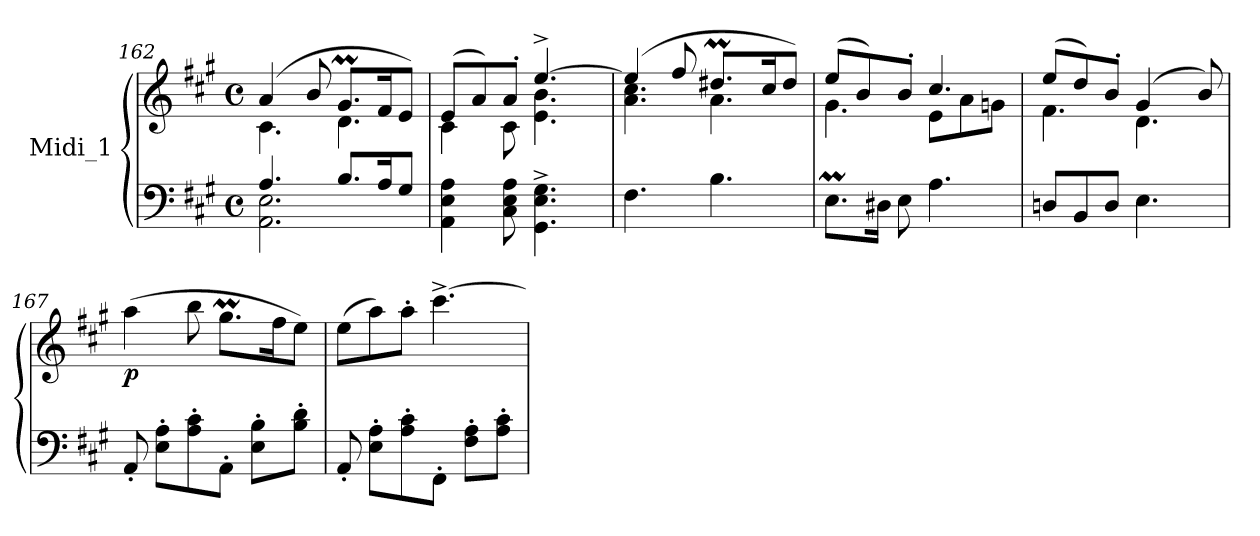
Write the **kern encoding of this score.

**kern	**kern	**dynam
*part1	*part1	*part1
*staff2	*staff1	*staff1/2
*I"Midi_1	*	*
!!LO:LB:g=z
*clefF4	*clefG2	*
*k[f#c#g#]	*k[f#c#g#]	*
*A:	*A:	*
*M4/4	*M4/4	*
*met(c)	*met(c)	*
*MM85	*MM85	*
=162	=162	=162
*^	*^	*
4.A/	2.AA\ 2.E\	(>4a/	4.c#\	.
.	.	8b/	.	.
8.B/L	.	8.g#m/L	4.d\	.
16A/K	.	16f#/K	.	.
8G#/J	.	8e/J)	.	.
=163	=163	=163	=163	=163
4AA\ 4E\ 4A\	2ryy	(8e/L	4c#\	.
.	.	8a/)	.	.
8C#\ 8E\ 8A\	.	8a'/J	8c#\	.
4.GG#\^ 4.E\^ 4.G#\^	.	[4.ee^/	4.e\ 4.b\	.
.	4ryy	.	.	.
=164	=164	=164	=164	=164
4.F#\	2ryy	(>4ee/]	4.a\ 4.cc#\	.
.	.	8ff#/	.	.
4.B\	.	8.dd#Xm/L	4.a\	.
.	4ryy	.	.	.
.	.	16cc#/K	.	.
.	.	8dd#/J)	.	.
=165	=165	=165	=165	=165
8.EM\L	2ryy	(>8ee/L	4.g#\	.
.	.	8b/)	.	.
16D#X\Jk	.	.	.	.
8E\	.	8b'/J	.	.
4.A\	.	4.cc#/	8e\L	.
.	4ryy	.	8a\	.
.	.	.	8gn\J	.
=166	=166	=166	=166	=166
8Dni/L	2ryy	(8ee/L	4.f#\	.
8BB/	.	8dd/)	.	.
8D/J	.	8b'/J	.	.
4.E\	.	(4g#i/	4.d\	.
.	4ryy	.	.	.
.	.	8b/)	.	.
=167	=167	=167	=167	=167
!	!	!	!	!LO:DY:b
8AA'/	2ryy	(>4aa\	2ryy	p
8E\' 8A\'L	.	.	.	.
8A\' 8c#\'	.	8bb\	.	.
8AA'\J	.	8.gg#m\L	.	.
8E\' 8B\'L	4ryy	.	4ryy	.
.	.	16ff#\K	.	.
8B\' 8d\'J	.	8ee\J)	.	.
!!LO:PB:g=z	!!
=168	=168	=168	=168	=168
8AA'/	2ryy	(>8ee\L	2ryy	.
8E\' 8A\'L	.	8aa\)	.	.
8A\' 8c#\'	.	8aa'\J	.	.
8FF#'\J	.	[4.ccc#^\	.	.
8F#\' 8A\'L	4ryy	.	4ryy	.
8A\' 8c#\'J	.	.	.	.
*v	*v	*	*	*
*	*v	*v	*
=	=	=
*-	*-	*-
